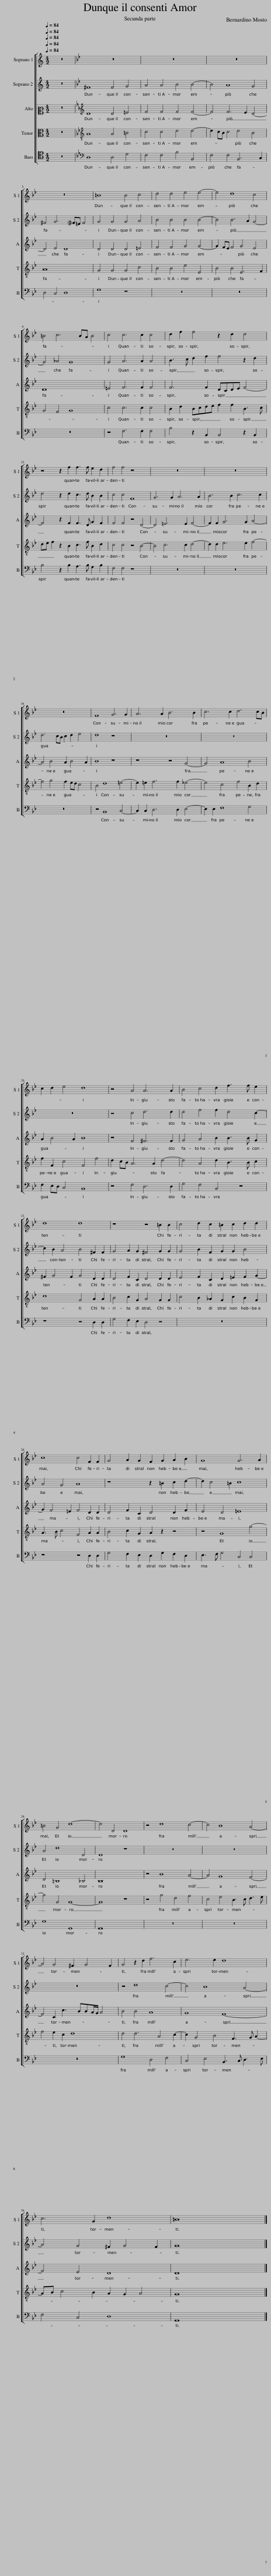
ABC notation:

X:1
%%score [ 1 2 3 4 5 ]
L:1/8
Q:1/4=84
M:4/2
I:linebreak $
K:C
V:1 treble
V:2 treble
V:3 alto2
V:4 alto
V:5 tenor
V:1
 z16 |[K:Bb] z16 | z16 | z16 |$ z16 | %5
 =B8 B4 c4 | d4 d4 e4 e4- | e4 d8 c4 |$ =B4 c6 BA B4 | c4 c6 c2 c4 | %10
 d2 f2 f4 z2 d2 d4 |$ z4 z2 f2 f3 f e2 d2 | f4 f4 z8 | z16 | z16 |$ %15
 z16 | F8 G6 G2 | A6 A2 B6 B2 | c6 c2 d6 cB |$ c2 d2 e4 d8 | %20
 z4 A4 A6 A2 | B4 c4 d2 f3 f e2 |$ d8 d8 | z8 z4 =B2 B2 | c4 d2 c2 =B2 c2 d2 d2 |$ %25
 c8 c4 F2 F2 | G4 A2 G2 F2 G2 A2 B2 | G8 G6 A2 |$ =B4 G4 d8- | d4 D4 D8 | %30
 z4 d8 c4- | c4 B8 A4- |$ A4 G4 ^F2 G4 F2 | G4 z2 d2 f6 c2 | e6 e2 d8 |$ %35
 c6 G2 d8 | =B16 |] %37
V:2
 z16 |[K:Bb] ^F8 F4 G4 | A4 A4 B4 B4- | B4 A8 G4 |$ ^F4 G6 !courtesy!^F=E F4 | %5
 G4 G4 G4 A4 | B4 B4 B4 B4- | B4 B6 A2 G4- |$ G4 _A4 G8 | G4 A6 A2 A4 | %10
 B3 c d2 f2 f4 z2 d2 |$ d4 z2 d2 c3 d B2 B2 | c4 c4 F8 | G6 G2 A6 A2 | B6 B2 c6 c2 |$ %15
 d6 cB c2 d2 e4 | d8 z8 | z16 | z16 |$ z16 | %20
 z4 c4 d6 d2 | d4 f4 f2 d4 c2- |$ c2 B2 A4 B4 ^F2 F2 | G4 A2 G2 ^F4 G2 G2 | G4 B2 F2 G2 G2 B4 |$ %25
 A4 G4 A8 | z8 z2 =B2 c2 d2- | d2 c4 =B2 c8 |$ A4 d8 D4 | D8 z8 | %30
 z16 | z16 |$ z16 | z4 d8 c4- | c4 B8 A4- |$ %35
 A4 G4 ^F2 G4 F2 | G16 |] %37
V:3
 z16 |[K:Bb][K:treble] D8 D4 =E4 | F4 F4 F4 F4- | F4 F6 E2 D4- |$ D4 E4 D8 | %5
 D4 D4 D4 =E4 | F4 F4 G4 G4- | G2 FE F4 G4 E4 |$ D16 | =E4 F6 F2 F4 | %10
 F6 F2 DCDE F4- |$ F4 z2 F2 F3 D G2 F2 | F4 F4 z4 D4- | D4 =E6 E2 F4- | F2 F2 G6 G2 A4- |$ %15
 A4 B4 A2 B4 A2 | B8 z8 | z8 z4 G4- | G4 A8 B4 |$ A2 B4 A2 B8 | %20
 z4 F4 ^F6 F2 | G4 A4 B2 B3 B G2 |$ ^F2 G4 F2 G4 D2 D2 | D4 F2 C2 D4 D2 D2 | E4 F2 C2 D2 =E2 F2 G2- |$ %25
 G2 F4 =E2 F4 D2 D2 | D4 F2 C2 D4 D2 F2 | E4 D4 =E8 |$ D4 =B,8 _B,4 | B,16 | %30
 z4 B8 A4- | A4 G8 F4- |$ F4 C2 c3 BBA/G/ A4 | B4 B4 A8 | G8 F8- |$ %35
 F4 E4 D8 | D16 |] %37
V:4
 z16 |[K:Bb][K:treble-8] A8 A4 =B4 | c4 c4 d4 d4- | d2 cB c4 d4 B4 |$ A16 | %5
 G4 G4 G4 c4 | B4 B4 e4 E4 | B4 B4 E6 F2 |$ G4 F4 G8 | c4 c6 c2 c4 | %10
 B2 d2 Bcde f2 f2 B3 c |$ de f2 z2 B2 c3 f B2 d2 | c4 c4 z4 B4- | B4 c6 c2 d4- | d2 d2 e6 e2 f4- |$ %15
 f4 g4 f2 ed c4 | B4 d8 =e4- | e2 =e2 f6 f2 _e4- | e4 c4 f4 B2 d2 |$ f2 F2 c4 F4 f4 | %20
 d2 cB A6 A2 d4- | d4 A4 d2 B3 B c2 |$ d8 G4 A2 A2 | B4 c2 G2 A4 G2 G2 | c4 B2 _A2 G2 c2 B2 G2 |$ %25
 A3 B c4 F4 A2 A2 | B4 c2 G2 A2 z2 z4 | z4 G8 g4- |$ g4 G4 G8- | G8 z8 | %30
 z4 g4 d4 f4 | c4 e4 B3 c d3 e |$ f4 e2 c2 d8 | d4 d6 A4 c2- | c2 G4 B4 F3 G A2- |$ %35
 AB c4 B2 A2 G2 A4 | G16 |] %37
V:5
 z16 |[K:Bb][K:bass] D,8 D,4 G,4 | F,4 F,4 B,4 B,,4 | F,4 F,4 B,,6 C,2 |$ D,4 C,4 D,8 | %5
 G,8 z8 | z16 | z16 |$ z16 | z4 F,6 F,2 F,4 | %10
 B,4 z2 B,,2 B,,4 z2 B,,2 |$ B,4 z2 B,2 A,3 B, G,2 B,2 | F,4 F,4 z8 | z16 | z16 |$ %15
 z16 | z4 B,,8 C,4- | C,2 C,2 D,6 D,2 E,4- | E,2 E,2 F,8 G,4 |$ F,2 E,D, C,4 B,,8 | %20
 z4 F,4 D,6 D,2 | G,4 F,4 B,,4 z4 |$ z8 z4 D,2 D,2 | G,4 F,2 E,2 D,4 z4 | z16 |$ %25
 z8 z4 D,2 D,2 | G,4 F,2 E,2 D,2 G,2 F,2 D,2 | E,3 F, G,4 C,4 C,4 |$ G,8 G,,8 | G,,16 | %30
 z16 | z16 |$ z16 | G,8 D,4 F,4 | C,4 E,4 B,,3 C, D,3 E, |$ %35
 F,4 C,4 D,8 | G,,16 |] %37
